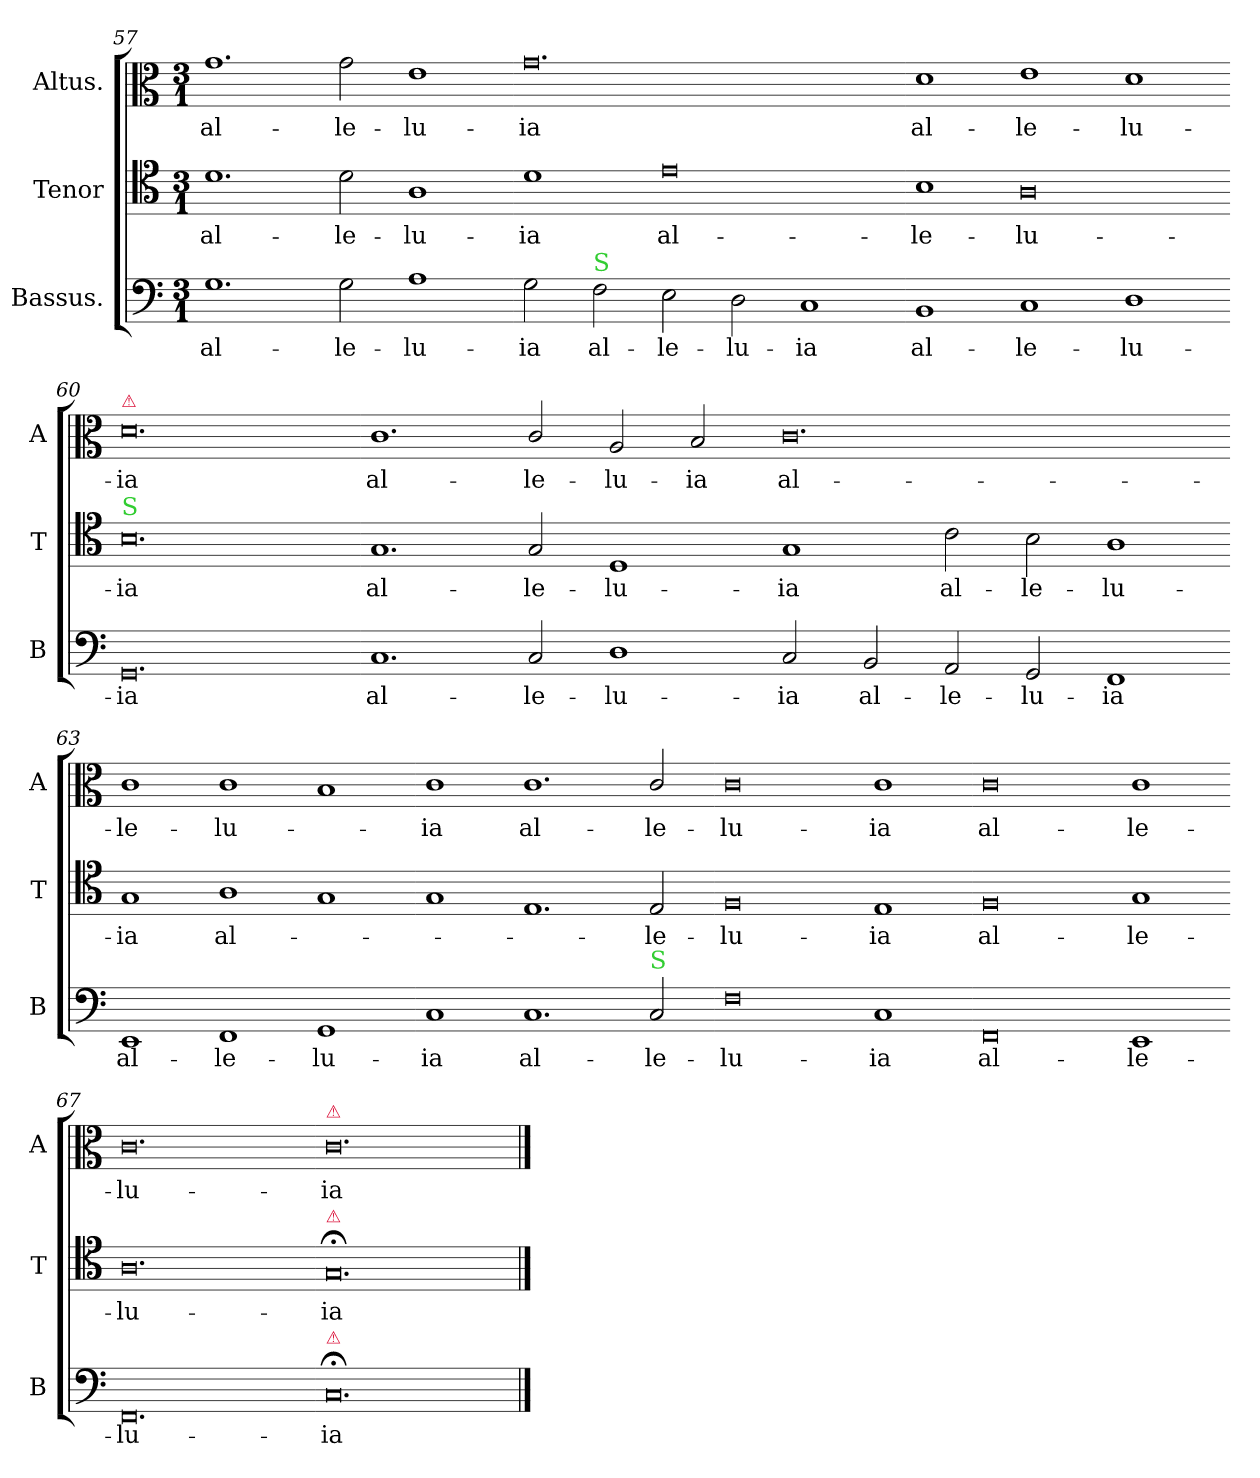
**kern	**text	**kern	**text	**kern	**text
*part3	*part3	*part2	*part2	*part1	*part1
*staff3	*staff3	*staff2	*staff2	*staff1	*staff1
*I"Bassus.	*	*I"Tenor	*	*I"Altus.	*
*I'B	*	*I'T	*	*I'A	*
*clefF4	*	*clefC4	*	*clefC3	*
*k[]	*	*k[]	*	*k[]	*
*M3/1	*	*M3/1	*	*M3/1	*
=57	=57	=57	=57	=57	=57
1.G	al-	1.d	al-	1.g	al-
2G\	-le-	2d\	-le-	2g\	-le-
1A	-lu-	1A	-lu-	1e	-lu-
=58-	=58-	=58-	=58-	=58-	=58-
2G\	-ia	1d	-ia	0.g	-ia
!LO:TX:a:color=limegreen:t=S	!	!	!	!	!
!	!LO:LY:i	!	!	!	!
2F\	al-	.	.	.	.
!	!LO:LY:i	!	!	!	!
2E\	-le-	0e	al-	.	.
!	!LO:LY:i	!	!	!	!
2D\	-lu-	.	.	.	.
!	!LO:LY:i	!	!	!	!
1C	-ia	.	.	.	.
=59-	=59-	=59-	=59-	=59-	=59-
!	!LO:LY:i	!	!	!	!LO:LY:i
1BB	al-	1B	-le-	1d	al-
!	!LO:LY:i	!	!	!	!LO:LY:i
1C	-le-	0A	-lu-	1e	-le-
!	!LO:LY:i	!	!	!	!LO:LY:i
1D	-lu-	.	.	1d	-lu-
=60-	=60-	=60-	=60-	=60-	=60-
!	!	!	!	!LO:TX:a:color=crimson:t=⚠	!
!	!	!LO:TX:a:color=limegreen:t=S	!	!	!
!	!LO:LY:i	!	!	!	!LO:LY:i
0.GG	-ia	0.B	-ia	0.d	-ia
=61-	=61-	=61-	=61-	=61-	=61-
!	!LO:LY:i	!	!	!	!
1.C	al-	1.G	al-	1.c	al-
!	!LO:LY:i	!	!	!	!
2C/	-le-	2G/	-le-	2c/	-le-
!	!LO:LY:i	!	!	!	!
1D	-lu-	1D	-lu-	2A/	-lu-
.	.	.	.	2B/	-ia
=62-	=62-	=62-	=62-	=62-	=62-
!	!LO:LY:i	!	!	!	!LO:LY:i
2C/	-ia	1G	-ia	0.c	al-
!	!LO:LY:i	!	!	!	!
2BB/	al-	.	.	.	.
!	!LO:LY:i	!	!LO:LY:i	!	!
2AA/	-le-	2c\	al-	.	.
!	!LO:LY:i	!	!LO:LY:i	!	!
2GG/	-lu-	2B\	-le-	.	.
!	!LO:LY:i	!	!LO:LY:i	!	!
1FF	-ia	1A	-lu-	.	.
=63-	=63-	=63-	=63-	=63-	=63-
!	!LO:LY:i	!	!LO:LY:i	!	!LO:LY:i
1EE	al-	1G	-ia	1c	-le-
!	!LO:LY:i	!	!LO:LY:i	!	!LO:LY:i
1FF	-le-	1A	al-	1c	-lu-
!	!LO:LY:i	!	!	!	!
1GG	-lu-	1G	.	1B	.
=64-	=64-	=64-	=64-	=64-	=64-
!	!LO:LY:i	!	!	!	!LO:LY:i
1C	-ia	1G	.	1c	-ia
!	!LO:LY:i	!	!	!	!LO:LY:i
1.C	al-	1.E	.	1.c	al-
!LO:TX:a:color=limegreen:t=S	!	!	!	!	!
!	!LO:LY:i	!	!LO:LY:i	!	!LO:LY:i
2C/	-le-	2E/	-le-	2c/	-le-
=65-	=65-	=65-	=65-	=65-	=65-
!	!LO:LY:i	!	!LO:LY:i	!	!LO:LY:i
0F	-lu-	0F	-lu-	0c	-lu-
!	!LO:LY:i	!	!LO:LY:i	!	!LO:LY:i
1C	-ia	1E	-ia	1c	-ia
=66-	=66-	=66-	=66-	=66-	=66-
!	!LO:LY:i	!	!LO:LY:i	!	!LO:LY:i
0FF	al-	0F	al-	0c	al-
!	!LO:LY:i	!	!LO:LY:i	!	!LO:LY:i
1EE	-le-	1G	-le-	1c	-le-
=67-	=67-	=67-	=67-	=67-	=67-
!	!LO:LY:i	!	!LO:LY:i	!	!LO:LY:i
0.FF	-lu-	0.A	-lu-	0.c	-lu-
=68-	=68-	=68-	=68-	=68-	=68-
!	!	!	!	!LO:TX:a:color=crimson:t=⚠	!
!	!	!LO:TX:a:color=crimson:t=⚠	!	!	!
!LO:TX:a:color=crimson:t=⚠	!	!	!	!	!
!	!LO:LY:i	!	!LO:LY:i	!	!LO:LY:i
0.C;<;	-ia	0.G;<;	-ia	0.c	-ia
==	==	==	==	==	==
*-	*-	*-	*-	*-	*-
